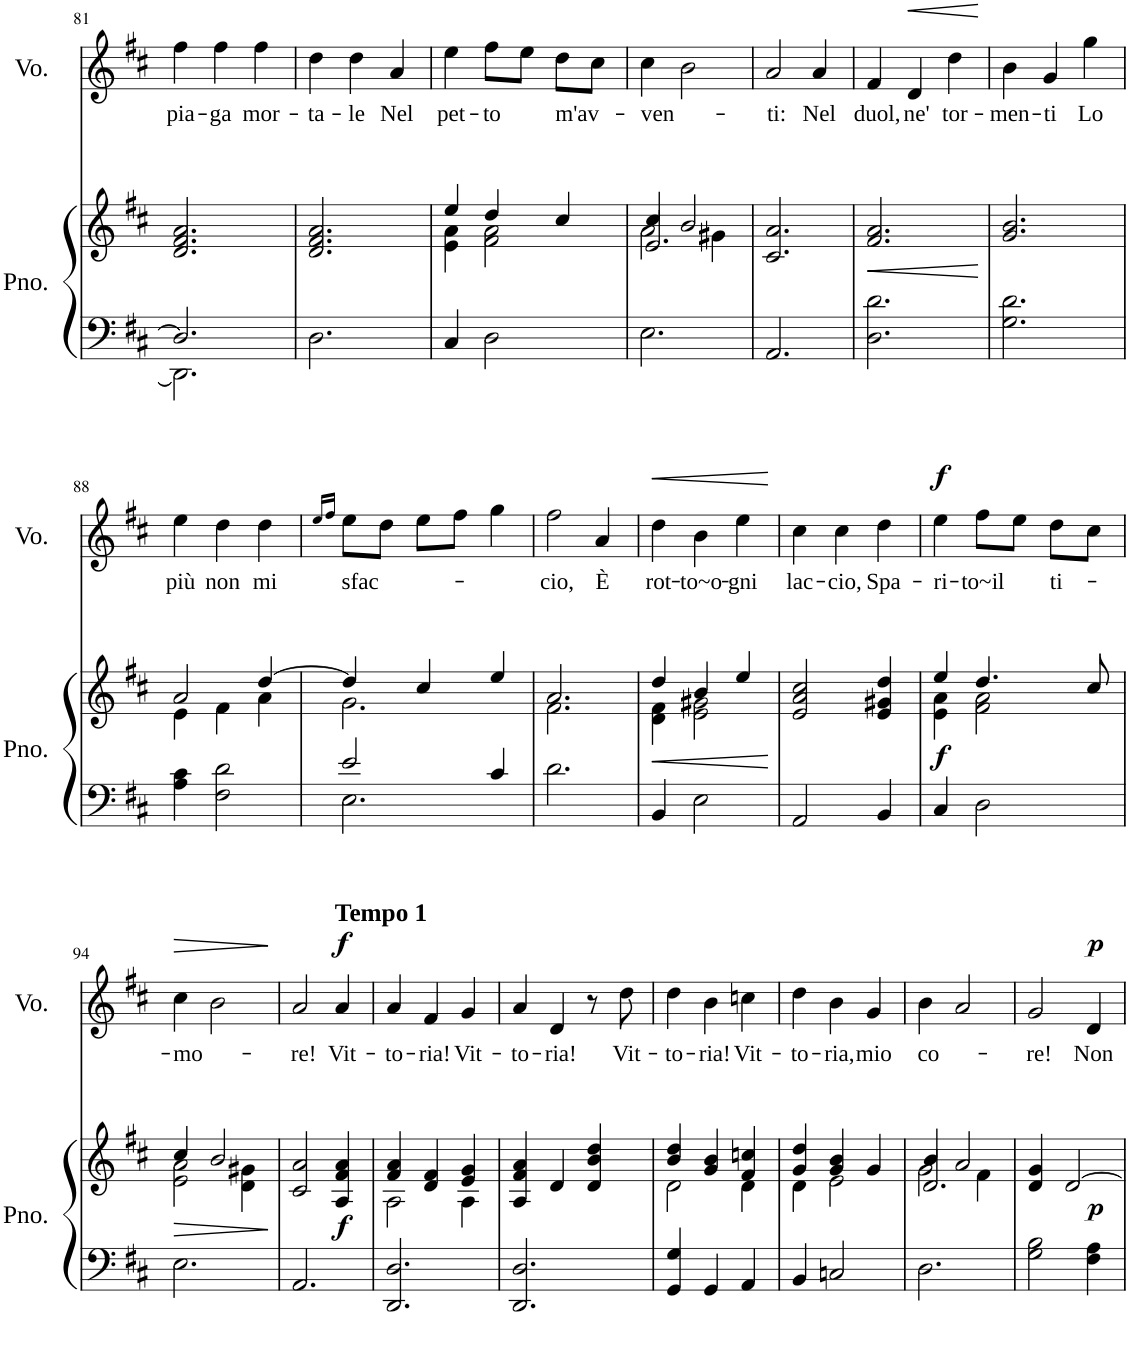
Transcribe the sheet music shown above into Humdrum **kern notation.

**kern	**kern	**dynam	**kern	**text	**dynam
*part2	*part2	*part2	*part1	*part1	*part1
*staff3	*staff2	*staff2/3	*staff1	*staff1	*staff1
*I"Piano	*	*	*I"Voice	*	*
*I'Pno.	*	*	*I'Vo.	*	*
!!LO:PB:g=z
*clefF4	*clefG2	*	*clefG2	*	*
*k[f#c#]	*k[f#c#]	*	*k[f#c#]	*	*
*M3/4	*M3/4	*	*M3/4	*	*
=81	=81	=81	=81	=81	=81
*^	*	*	*	*	*
!	!	!	!	!	!LO:LY:b	!
2.D/]	2.DD\]	2.d/ 2.f#/ 2.a/	.	4ff#\	pia-	.
!	!	!	!	!	!LO:LY:b	!
.	.	.	.	4ff#\	-ga	.
!	!	!	!	!	!LO:LY:b	!
.	.	.	.	4ff#\	mor-	.
*v	*v	*	*	*	*	*
=82	=82	=82	=82	=82	=82
!	!	!	!	!LO:LY:b	!
2.D\	2.d/ 2.f#/ 2.a/	.	4dd\	-ta-	.
!	!	!	!	!LO:LY:b	!
.	.	.	4dd\	-le	.
!	!	!	!	!LO:LY:b	!
.	.	.	4a/	Nel	.
=83	=83	=83	=83	=83	=83
*	*^	*	*	*	*
!	!	!	!	!	!LO:LY:b	!
4C#/	4ee/	4e\ 4a\	.	4ee\	pet-	.
!	!	!	!	!	!LO:LY:b	!
2D\	4dd/	2f#\ 2a\	.	8ff#\L	-to	.
.	.	.	.	8ee\J	.	.
!	!	!	!	!	!LO:LY:b	!
.	4cc#/	.	.	8dd\L	m'av-	.
.	.	.	.	8cc#\J	.	.
=84	=84	=84	=84	=84	=84	=84
*	*	*^	*	*	*	*
!	!	!	!	!	!	!LO:LY:b	!
2.E\	4cc#/	2a\	2.e/	.	4cc#\	-ven-	.
.	2b/	.	.	.	2b\	.	.
.	.	4g#X\	.	.	.	.	.
*	*	*v	*v	*	*	*	*
=85	=85	=85	=85	=85	=85	=85
!	!	!	!	!	!LO:LY:b	!
*	*v	*v	*	*	*	*
2.AA/	2.c#/ 2.a/	.	2a/	-ti:	.
!	!	!	!	!LO:LY:b	!
.	.	.	4a/	Nel	.
=86	=86	=86	=86	=86	=86
!	!	!LO:HP:b	!	!LO:LY:b	!
2.D\ 2.d\	2.f#/ 2.a/	<	4f#/	duol,	.
!	!	!	!	!LO:LY:b	!LO:HP:b
.	.	.	4d/	ne'	<
!	!	!	!	!LO:LY:b	!
.	.	.	4dd\	tor-	.
.	.	[	.	.	[
=87	=87	=87	=87	=87	=87
!	!	!	!	!LO:LY:b	!
2.G\ 2.d\	2.g/ 2.b/	.	4b\	-men-	.
!	!	!	!	!LO:LY:b	!
.	.	.	4g/	-ti	.
!	!	!	!	!LO:LY:b	!
.	.	.	4gg\	Lo	.
!!LO:LB:g=z
=88	=88	=88	=88	=88	=88
*	*^	*	*	*	*
!	!	!	!	!	!LO:LY:b	!
4A\ 4c#\	2a/	4e\	.	4ee\	-più	.
!	!	!	!	!	!LO:LY:b	!
2F#\ 2d\	.	4f#\	.	4dd\	non	.
!	!	!	!	!	!LO:LY:b	!
.	[4dd/	4a\	.	4dd\	mi	.
=89	=89	=89	=89	=89	=89	=89
.	.	.	.	16qee/LL	.	.
.	.	.	.	16qff#/JJ	.	.
*^	*	*	*	*	*	*
!	!	!	!	!	!	!LO:LY:b	!
2e/	2.E\	4dd/]	2.g\	.	8ee\L	sfac-	.
.	.	.	.	.	8dd\J	.	.
.	.	4cc#/	.	.	8ee\L	.	.
.	.	.	.	.	8ff#\J	.	.
4c#/	.	4ee/	.	.	4gg\	.	.
*v	*v	*	*	*	*	*	*
=90	=90	=90	=90	=90	=90	=90
!	!	!	!	!	!LO:LY:b	!
2.d\	2.a/	2.f#\	.	2ff#\	-cio,	.
!	!	!	!	!	!LO:LY:b	!
.	.	.	.	4a/	È	.
=91	=91	=91	=91	=91	=91	=91
!	!	!	!LO:HP:b	!	!LO:LY:b	!LO:HP:b
4BB/	4dd/	4d\ 4f#\	<	4dd\	rot-	<
!	!	!	!	!	!LO:LY:b	!
2E\	4b/	2e\ 2g#X\	.	4b\	-to~o-	.
!	!	!	!	!	!LO:LY:b	!
.	4ee/	.	.	4ee\	-gni	.
*	*v	*v	*	*	*	*
.	.	[	.	.	[
=92	=92	=92	=92	=92	=92
!	!	!	!	!LO:LY:b	!
2AA/	2e/ 2a/ 2cc#/	.	4cc#\	lac-	.
!	!	!	!	!LO:LY:b	!
.	.	.	4cc#\	-cio,	.
!	!	!	!	!LO:LY:b	!
4BB/	4e/ 4g#X/ 4dd/	.	4dd\	Spa-	.
=93	=93	=93	=93	=93	=93
*	*^	*	*	*	*
!	!	!	!LO:DY:b	!	!LO:LY:b	!LO:DY:a
4C#/	4ee/	4e\ 4a\	f	4ee\	-ri-	f
!	!	!	!	!	!LO:LY:b	!
2D\	4.dd/	2f#\ 2a\	.	8ff#\L	-to~il	.
.	.	.	.	8ee\J	.	.
!	!	!	!	!	!LO:LY:b	!
.	.	.	.	8dd\L	ti-	.
.	8cc#/	.	.	8cc#\J	.	.
!!LO:LB:g=z
=94	=94	=94	=94	=94	=94	=94
!	!	!	!LO:HP:b	!	!LO:LY:b	!LO:HP:b
2.E\	4cc#/	2e\ 2a\	>	4cc#\	-mo-	>
.	2b/	.	.	2b\	.	.
.	.	4d\ 4g#X\	.	.	.	.
*	*v	*v	*	*	*	*
.	.	]	.	.	]
=95	=95	=95	=95	=95	=95
!	!	!	!	!LO:LY:b	!
2.AA/	2c#/ 2a/	.	2a/	-re!	.
!	!	!	!LO:TX:a:B:t=Tempo 1	!	!
!	!	!LO:DY:b	!	!LO:LY:b	!LO:DY:a
.	4A/ 4f#/ 4a/	f	4a/	Vit-	f
=96	=96	=96	=96	=96	=96
*	*^	*	*	*	*
!	!	!	!	!	!LO:LY:b	!
2.DD/ 2.D/	4f#/ 4a/	2A\	.	4a/	-to-	.
!	!	!	!	!	!LO:LY:b	!
.	4d/ 4f#/	.	.	4f#/	-ria!	.
!	!	!	!	!	!LO:LY:b	!
.	4e/ 4g/	4A\	.	4g/	Vit-	.
=97	=97	=97	=97	=97	=97	=97
!	!	!	!	!	!LO:LY:b	!
*	*v	*v	*	*	*	*
2.DD/ 2.D/	4A/ 4f#/ 4a/	.	4a/	-to-	.
!	!	!	!	!LO:LY:b	!
.	4d/	.	4d/	-ria!	.
.	4d/ 4b/ 4dd/	.	8r	.	.
!	!	!	!	!LO:LY:b	!
.	.	.	8dd\	Vit-	.
=98	=98	=98	=98	=98	=98
*	*^	*	*	*	*
!	!	!	!	!	!LO:LY:b	!
4GG/ 4G/	4b/ 4dd/	2d\	.	4dd\	-to-	.
!	!	!	!	!	!LO:LY:b	!
4GG/	4g/ 4b/	.	.	4b\	-ria!	.
!	!	!	!	!	!LO:LY:b	!
4AA/	4f#/ 4ccn/	4d\	.	4ccn\	Vit-	.
=99	=99	=99	=99	=99	=99	=99
!	!	!	!	!	!LO:LY:b	!
4BB/	4g/ 4dd/	4d\	.	4dd\	-to-	.
!	!	!	!	!	!LO:LY:b	!
2Cn/	4g/ 4b/	2e\	.	4b\	-ria,	.
!	!	!	!	!	!LO:LY:b	!
.	4g/	.	.	4g/	mio	.
=100	=100	=100	=100	=100	=100	=100
*	*	*^	*	*	*	*
!	!	!	!	!	!	!LO:LY:b	!
2.D\	4b/	2g\	2.d/	.	4b\	co-	.
.	2a/	.	.	.	2a/	.	.
.	.	4f#\	.	.	.	.	.
*	*	*v	*v	*	*	*	*
=101	=101	=101	=101	=101	=101	=101
!	!	!	!	!	!LO:LY:b	!
*	*v	*v	*	*	*	*
2G\ 2B\	4d/ 4g/	.	2g/	-re!	.
.	[2d/	.	.	.	.
!	!	!LO:DY:a=2	!	!LO:LY:b	!LO:DY:a
4F#\ 4A\	.	p	4d/	Non	p
=	=	=	=	=	=
*-	*-	*-	*-	*-	*-
